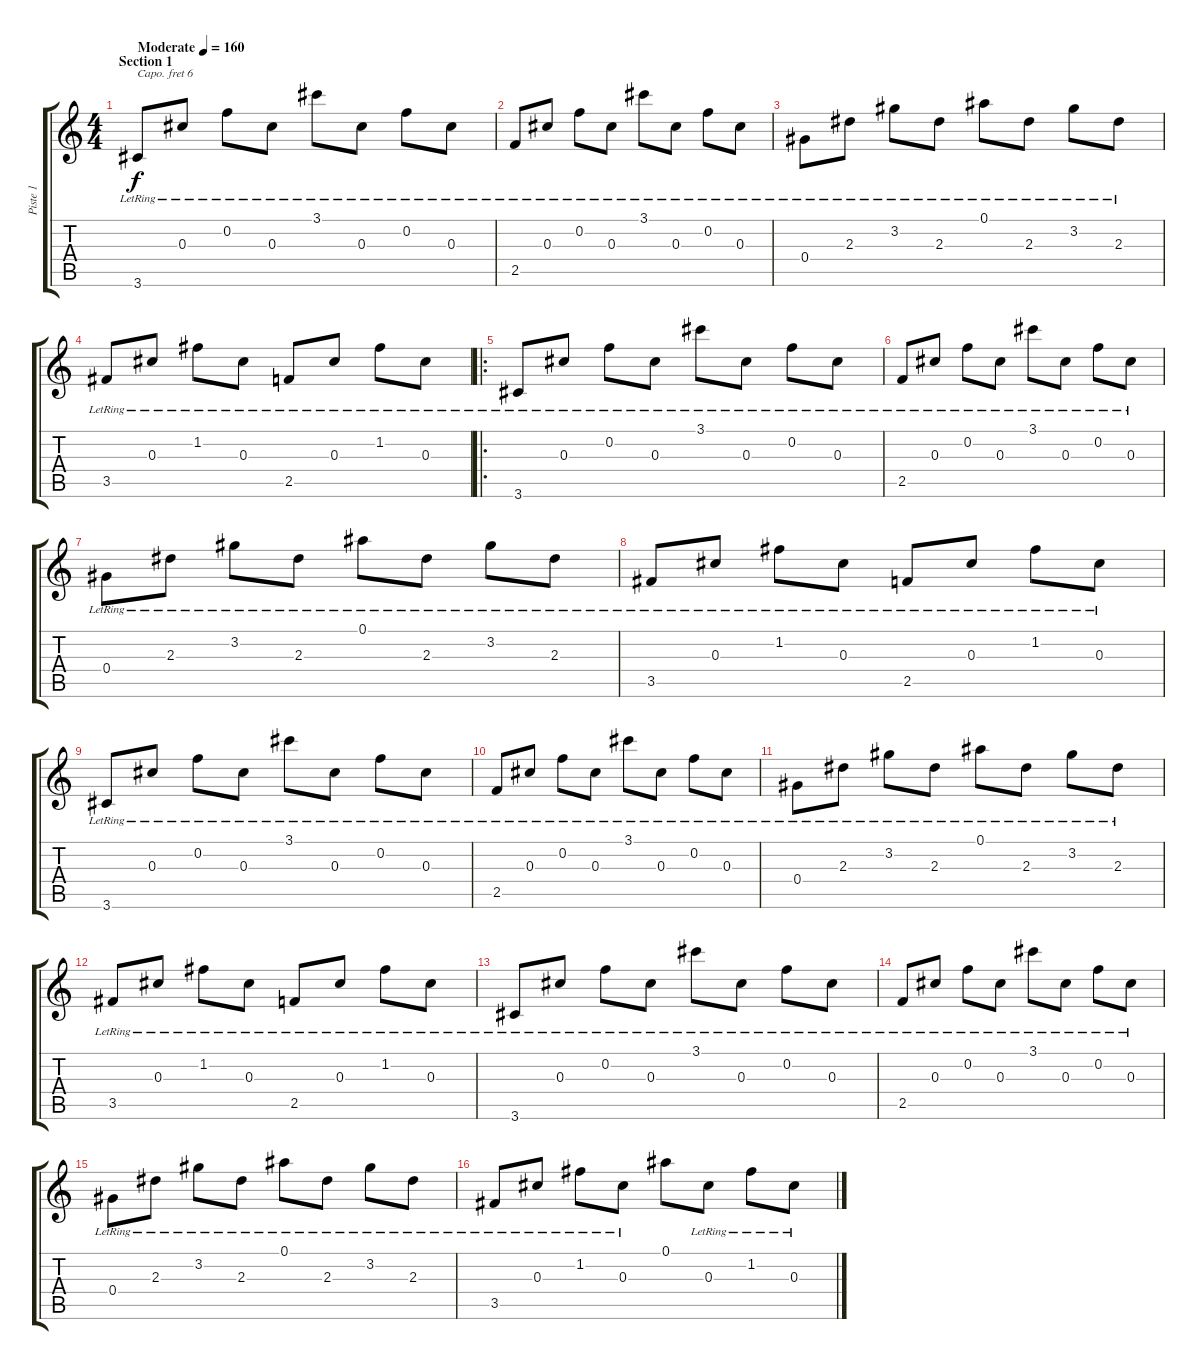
\track ("Piste 1" "Piste 1") {instrument acousticguitarsteel}
\staff {score tabs}
\capo 6
\tuning (E4 B3 G3 D3 A2 E2) {hide}
\ts (4 4)
\section ("" "Section 1")
\tempo (160 "Moderate")
\clef g2
\ks c
3.6{lr}.8{dy f instrument acousticguitarsteel} 0.3{lr}.8 0.2{lr}.8 0.3{lr}.8 3.1{lr}.8 0.3{lr}.8 0.2{lr}.8 0.3{lr}.8 |
2.5{lr}.8 0.3{lr}.8 0.2{lr}.8 0.3{lr}.8 3.1{lr}.8 0.3{lr}.8 0.2{lr}.8 0.3{lr}.8 |
0.4{lr}.8 2.3{lr}.8 3.2{lr}.8 2.3{lr}.8 0.1{lr}.8 2.3{lr}.8 3.2{lr}.8 2.3{lr}.8 |
3.5{lr}.8 0.3{lr}.8 1.2{lr}.8 0.3{lr}.8 2.5{lr}.8 0.3{lr}.8 1.2{lr}.8 0.3{lr}.8 |
\ro
3.6{lr}.8 0.3{lr}.8 0.2{lr}.8 0.3{lr}.8 3.1{lr}.8 0.3{lr}.8 0.2{lr}.8 0.3{lr}.8 |
2.5{lr}.8 0.3{lr}.8 0.2{lr}.8 0.3{lr}.8 3.1{lr}.8 0.3{lr}.8 0.2{lr}.8 0.3{lr}.8 |
0.4{lr}.8 2.3{lr}.8 3.2{lr}.8 2.3{lr}.8 0.1{lr}.8 2.3{lr}.8 3.2{lr}.8 2.3{lr}.8 |
3.5{lr}.8 0.3{lr}.8 1.2{lr}.8 0.3{lr}.8 2.5{lr}.8 0.3{lr}.8 1.2{lr}.8 0.3{lr}.8 |
3.6{lr}.8 0.3{lr}.8 0.2{lr}.8 0.3{lr}.8 3.1{lr}.8 0.3{lr}.8 0.2{lr}.8 0.3{lr}.8 |
2.5{lr}.8 0.3{lr}.8 0.2{lr}.8 0.3{lr}.8 3.1{lr}.8 0.3{lr}.8 0.2{lr}.8 0.3{lr}.8 |
0.4{lr}.8 2.3{lr}.8 3.2{lr}.8 2.3{lr}.8 0.1{lr}.8 2.3{lr}.8 3.2{lr}.8 2.3{lr}.8 |
3.5{lr}.8 0.3{lr}.8 1.2{lr}.8 0.3{lr}.8 2.5{lr}.8 0.3{lr}.8 1.2{lr}.8 0.3{lr}.8 |
3.6{lr}.8 0.3{lr}.8 0.2{lr}.8 0.3{lr}.8 3.1{lr}.8 0.3{lr}.8 0.2{lr}.8 0.3{lr}.8 |
2.5{lr}.8 0.3{lr}.8 0.2{lr}.8 0.3{lr}.8 3.1{lr}.8 0.3{lr}.8 0.2{lr}.8 0.3{lr}.8 |
0.4{lr}.8 2.3{lr}.8 3.2{lr}.8 2.3{lr}.8 0.1{lr}.8 2.3{lr}.8 3.2{lr}.8 2.3{lr}.8 |
3.5{lr}.8 0.3{lr}.8 1.2{lr}.8 0.3{lr}.8 0.1.8 0.3{lr}.8 1.2{lr}.8 0.3{lr}.8
